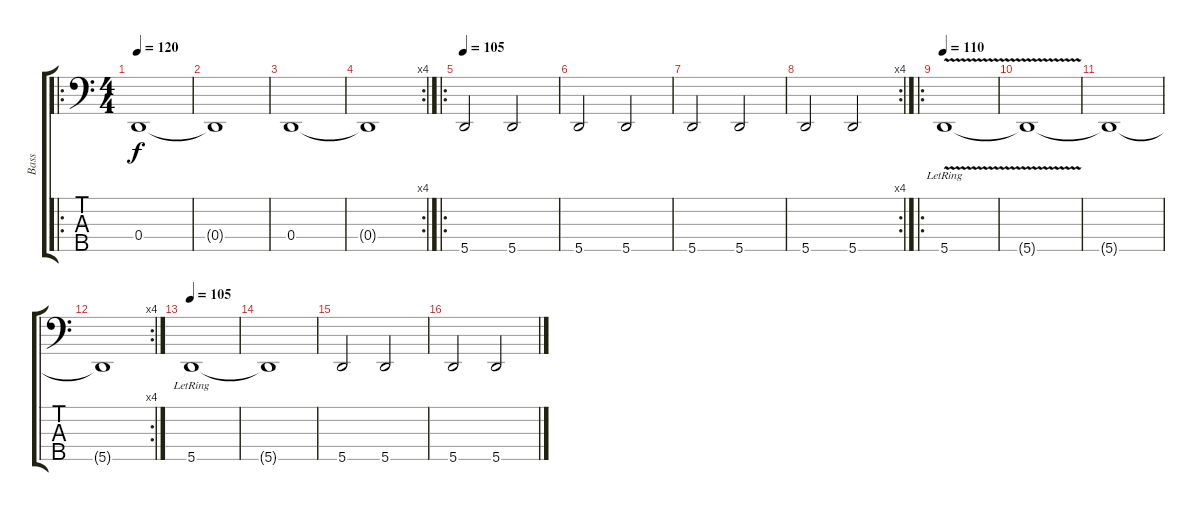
\track ("Bass" "Bass") {instrument electricbassfinger}
\staff {score tabs}
\tuning (F2 C2 G1 D1 A0) {hide}
\ro
\ts (4 4)
\tempo 120
\tempo 95
\tempo 120
\clef f4
\ks c
0.4.1{dy f instrument electricbassfinger} |
0.4{t}.1 |
0.4.1 |
\rc 4
0.4{t}.1 |
\ro
\tempo 105
5.5.2 5.5.2 |
5.5.2 5.5.2 |
5.5.2 5.5.2 |
\rc 4
5.5.2 5.5.2 |
\ro
\tempo 110
5.5{v lr}.1 |
5.5{t}.1 |
5.5{t}.1 |
\rc 4
5.5{t}.1 |
\tempo 105
5.5{lr}.1 |
5.5{t}.1 |
5.5.2 5.5.2 |
5.5.2 5.5.2
